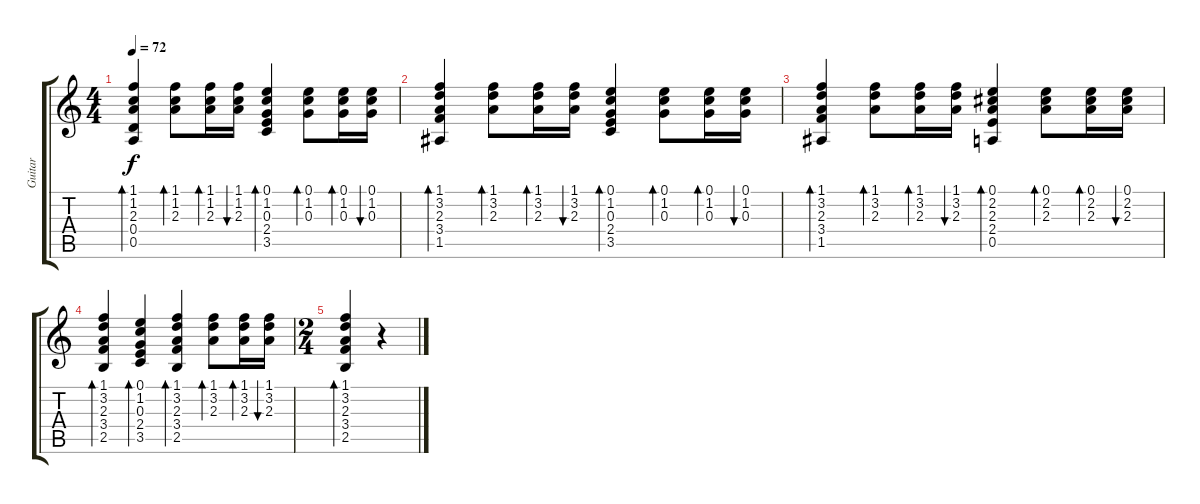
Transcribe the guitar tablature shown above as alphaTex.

\track ("Guitar" "Guitar") {instrument acousticguitarsteel}
\staff {score tabs}
\tuning (E4 B3 G3 D3 A2 E2) {hide}
\ts (4 4)
\tempo 72
\clef g2
\ks c
(1.1 1.2 2.3 0.4 0.5).4{bd 120 dy f} (1.1 1.2 2.3).8{bd 60} (1.1 1.2 2.3).16{bd 60} (1.1 1.2 2.3).16{bu 60} (0.1 1.2 0.3 2.4 3.5).4{bd 120} (0.1 1.2 0.3).8{bd 60} (0.1 1.2 0.3).16{bd 60} (0.1 1.2 0.3).16{bu 60} |
(1.1 3.2 2.3 3.4 1.5).4{bd 120} (1.1 3.2 2.3).8{bd 60} (1.1 3.2 2.3).16{bd 60} (1.1 3.2 2.3).16{bu 60} (0.1 1.2 0.3 2.4 3.5).4{bd 120} (0.1 1.2 0.3).8{bd 60} (0.1 1.2 0.3).16{bd 60} (0.1 1.2 0.3).16{bu 60} |
(1.1 3.2 2.3 3.4 1.5).4{bd 120} (1.1 3.2 2.3).8{bd 60} (1.1 3.2 2.3).16{bd 60} (1.1 3.2 2.3).16{bu 60} (0.1 2.2 2.3 2.4 0.5).4{bd 120} (0.1 2.2 2.3).8{bd 60} (0.1 2.2 2.3).16{bd 60} (0.1 2.2 2.3).16{bu 60} |
(1.1 3.2 2.3 3.4 2.5).4{bd 120} (0.1 1.2 0.3 2.4 3.5).4{bd 120} (1.1 3.2 2.3 3.4 2.5).4{bd 120} (1.1 3.2 2.3).8{bd 60} (1.1 3.2 2.3).16{bd 60} (1.1 3.2 2.3).16{bu 60} |
\ts (2 4)
(1.1 3.2 2.3 3.4 2.5).4{bd 120} r.4
